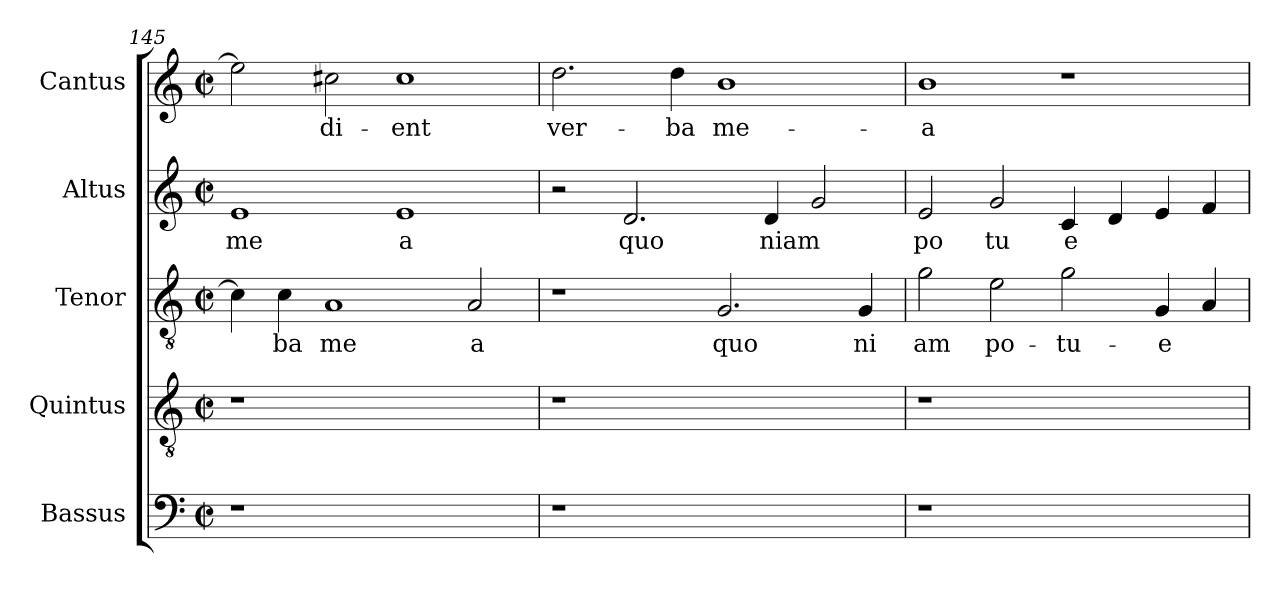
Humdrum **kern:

**kern	**kern	**kern	**text	**kern	**text	**kern	**text
*part5	*part4	*part3	*part3	*part2	*part2	*part1	*part1
*staff5	*staff4	*staff3	*staff3	*staff2	*staff2	*staff1	*staff1
*I"Bassus	*I"Quintus	*I"Tenor	*	*I"Altus	*	*I"Cantus	*
*I'Bassus	*I'Quintus	*I'Tenor	*	*I'Altus	*	*I'Cantus	*
*clefF4	*clefGv2	*clefGv2	*	*clefG2	*	*clefG2	*
*k[]	*k[]	*k[]	*	*k[]	*	*k[]	*
*C:	*C:	*C:	*	*C:	*	*C:	*
*M2/2	*M2/2	*M2/2	*	*M2/2	*	*M2/2	*
*met(c|)	*met(c|)	*met(c|)	*	*met(c|)	*	*met(c|)	*
=145	=145	=145	=145	=145	=145	=145	=145
!	!	!	!LO:LY:b:cj	!	!LO:LY:b:cj	!	!LO:LY:b:cj
1r	1r	4c\]	.	1e	me	2ee\]	--
!	!	!	!LO:LY:b:cj	!	!	!	!
.	.	4c\	ba	.	.	.	.
!	!	!	!LO:LY:b:cj	!	!	!	!LO:LY:b:cj
.	.	1A	me	.	.	2cc#X\	-di-
!	!	!	!	!	!LO:LY:b:cj	!	!LO:LY:b:cj
1ryy	1ryy	.	.	1e	a	1cc#	-ent
!	!	!	!LO:LY:b:cj	!	!	!	!
.	.	2A/	a	.	.	.	.
=146	=146	=146	=146	=146	=146	=146	=146
!	!	!	!	!	!	!	!LO:LY:b:cj
1r	1r	1r	.	2r	.	2.dd\	ver-
!	!	!	!	!	!LO:LY:b:cj	!	!
.	.	.	.	2.d/	quo	.	.
!	!	!	!	!	!	!	!LO:LY:b:cj
.	.	.	.	.	.	4dd\	-ba
!	!	!	!LO:LY:b:cj	!	!	!	!LO:LY:b:cj
1ryy	1ryy	2.G/	quo	.	.	1b	me-
!	!	!	!	!	!LO:LY:b:cj	!	!
.	.	.	.	4d/	niam	.	.
!	!	!	!	!	!LO:LY:b:cj	!	!
.	.	.	.	2g/	.	.	.
!	!	!	!LO:LY:b:cj	!	!	!	!
.	.	4G/	ni	.	.	.	.
!!LO:LB:g=z
=147	=147	=147	=147	=147	=147	=147	=147
!	!	!	!LO:LY:b:cj	!	!LO:LY:b:cj	!	!LO:LY:b:cj
1r	1r	2g\	am	2e/	po	1b	-a
!	!	!	!LO:LY:b:cj	!	!LO:LY:b:cj	!	!
.	.	2e\	po-	2g/	tu	.	.
!	!	!	!LO:LY:b:cj	!	!LO:LY:b:cj	!	!
1ryy	1ryy	2g\	-tu-	4c/	e	1r	.
!	!	!	!	!	!LO:LY:b:cj	!	!
.	.	.	.	4d/	.	.	.
!	!	!	!LO:LY:b:cj	!	!LO:LY:b:cj	!	!
.	.	4G/	-e-	4e/	.	.	.
!	!	!	!LO:LY:b:cj	!	!LO:LY:b:cj	!	!
.	.	4A/	--	4f/	.	.	.
=	=	=	=	=	=	=	=
*-	*-	*-	*-	*-	*-	*-	*-
